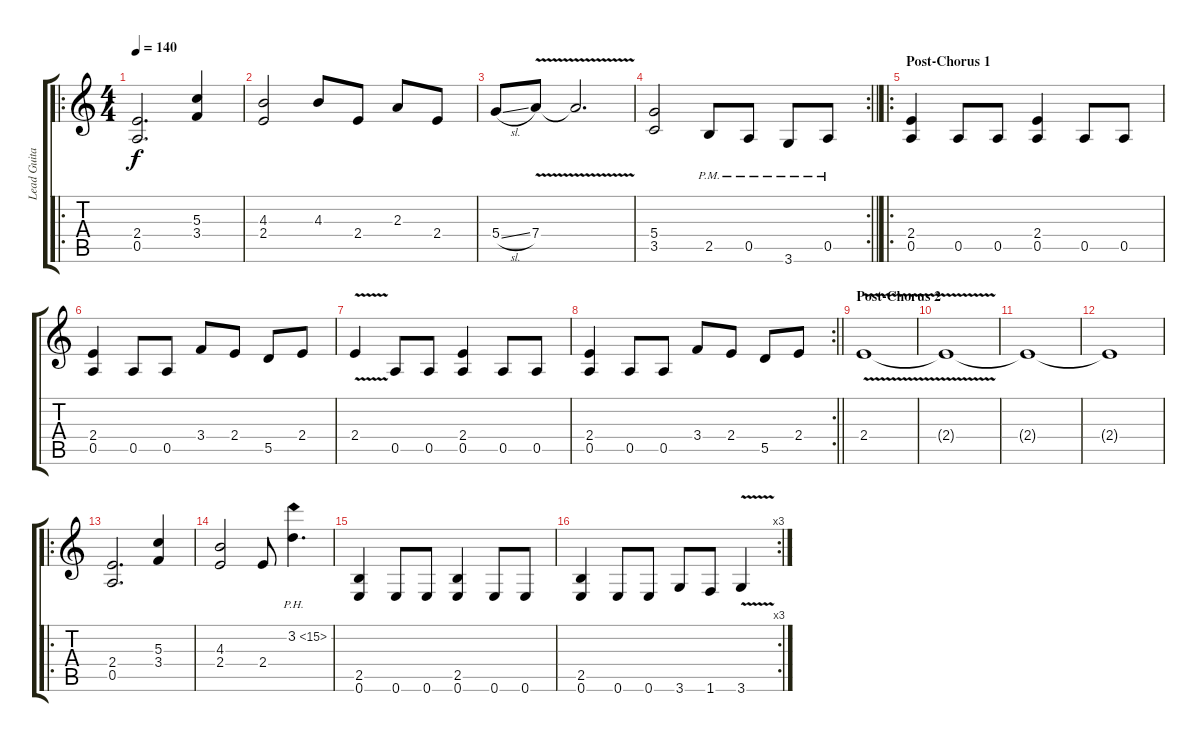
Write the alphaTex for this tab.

\track ("Lead Guitar" "Lead Guita") {instrument distortionguitar}
\staff {score tabs}
\tuning (E4 B3 G3 D3 A2 E2) {hide}
\ro
\ts (4 4)
\tempo 140
\clef g2
\ks c
(2.4 0.5).2{d dy f} (5.3 3.4).4 |
(4.3 2.4).2 4.3.8 2.4.8 2.3.8 2.4.8 |
5.4{sl}.8 7.4{v}.8 7.4{t}.2{d} |
\rc 2
\barLineRight lightlight
(5.4 3.5).2 2.5{pm}.8 0.5{pm}.8 3.6{pm}.8 0.5{pm}.8 |
\ro
\section ("" "Post-Chorus 1")
(2.4 0.5).4 0.5.8 0.5.8 (2.4 0.5).4 0.5.8 0.5.8 |
(2.4 0.5).4 0.5.8 0.5.8 3.4.8 2.4.8 5.5.8 2.4.8 |
2.4{v}.4 0.5.8 0.5.8 (2.4 0.5).4 0.5.8 0.5.8 |
\rc 2
\barLineRight lightlight
(2.4 0.5).4 0.5.8 0.5.8 3.4.8 2.4.8 5.5.8 2.4.8 |
\section ("" "Post-Chorus 2")
2.4{v}.1 |
2.4{t}.1 |
2.4{t}.1 |
2.4{t}.1 |
\ro
(2.4 0.5).2{d} (5.3 3.4).4 |
(4.3 2.4).2 2.4.8 3.2{ph 12}.4{d} |
(2.5 0.6).4 0.6.8 0.6.8 (2.5 0.6).4 0.6.8 0.6.8 |
\rc 3
(2.5 0.6).4 0.6.8 0.6.8 3.6.8 1.6.8 3.6{v}.4
